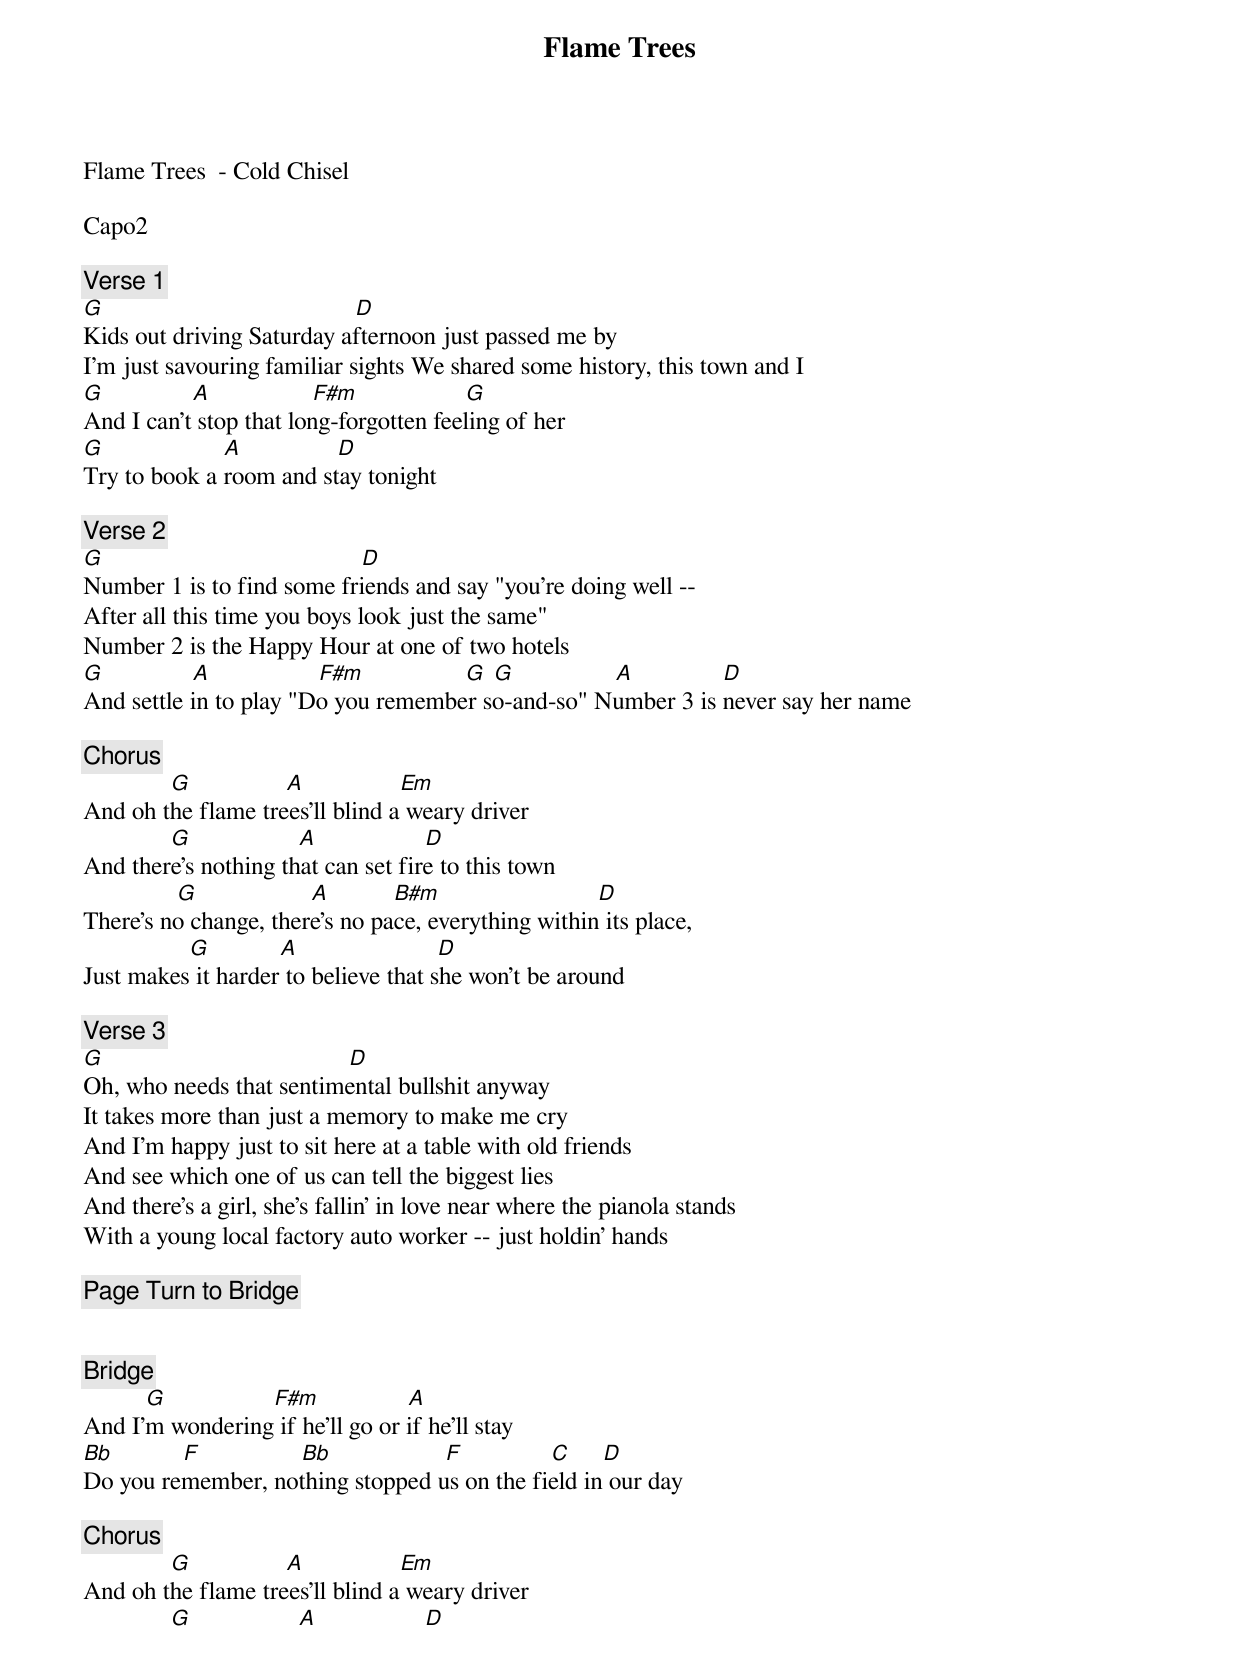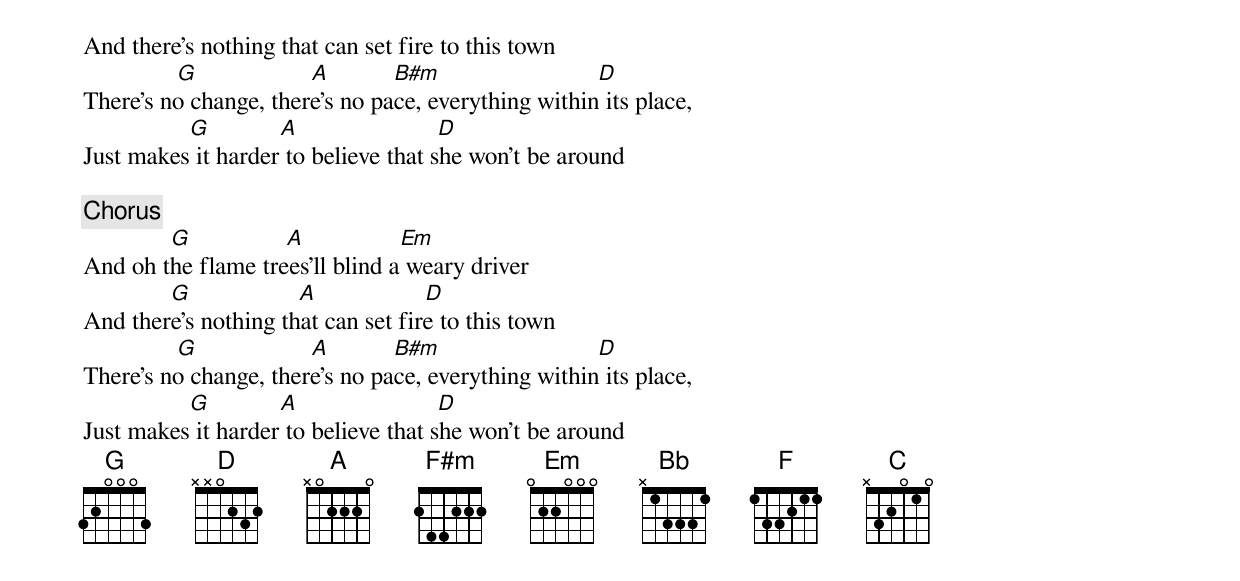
{title: Flame Trees}
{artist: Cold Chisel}
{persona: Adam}
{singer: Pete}
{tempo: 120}
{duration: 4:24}
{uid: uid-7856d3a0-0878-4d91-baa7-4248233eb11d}
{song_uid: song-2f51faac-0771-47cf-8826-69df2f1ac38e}



Flame Trees  - Cold Chisel

Capo2

{comment: Verse 1}
[G]                                      		[D]
Kids out driving Saturday afternoon just passed me by
I'm just savouring familiar sights	We shared some history, this town and I
[G]            		[A]                [F#m]               		[G]
And I can't stop that long-forgotten feeling of her
[G]                  	[A]             		[D]
Try to book a room and stay tonight

{comment: Verse 2}
[G]                                      			[D]
Number 1 is to find some friends and say "you're doing well --
After all this time you boys look just the same"
Number 2 is the Happy Hour at one of two hotels
[G]            		[A]                	[F#m]               	[G]	[G]              		[A]             	[D]
And settle in to play "Do you remember so-and-so" Number 3 is never say her name

{comment: Chorus}
            		[G]              	[A]             		[Em]
And oh the flame trees'll blind a weary driver
            		[G]               		[A]                	[D]
And there's nothing that can set fire to this town
             		[G]                 	[A]         	[B#m]                	        [D]
There's no change, there's no pace, everything within its place,
               		[G]          	[A]                    		[D]
Just makes it harder to believe that she won't be around

{comment: Verse 3}
[G]                                      	[D]
Oh, who needs that sentimental bullshit anyway
It takes more than just a memory to make me cry
And I'm happy just to sit here at a table with old friends
And see which one of us can tell the biggest lies
And there's a girl, she's fallin' in love near where the pianola stands
With a young local factory auto worker -- just holdin' hands

{comment: Page Turn to Bridge}


{comment: Bridge}
         	[G]                	[F#m]             	[A]
And I'm wondering if he'll go or if he'll stay
[Bb]         		[F]              		[Bb]                 	[F]            		[C]    	[D]
Do you remember, nothing stopped us on the field in our day

{comment: Chorus}
            		[G]              	[A]             		[Em]
And oh the flame trees'll blind a weary driver
            		[G]               		[A]                	[D]
And there's nothing that can set fire to this town
             		[G]                 	[A]         	[B#m]                	        [D]
There's no change, there's no pace, everything within its place,
               		[G]          	[A]                    		[D]
Just makes it harder to believe that she won't be around

{comment: Chorus}
            		[G]              	[A]             		[Em]
And oh the flame trees'll blind a weary driver
            		[G]               		[A]                	[D]
And there's nothing that can set fire to this town
             		[G]                 	[A]         	[B#m]                	        [D]
There's no change, there's no pace, everything within its place,
               		[G]          	[A]                    		[D]
Just makes it harder to believe that she won't be around
